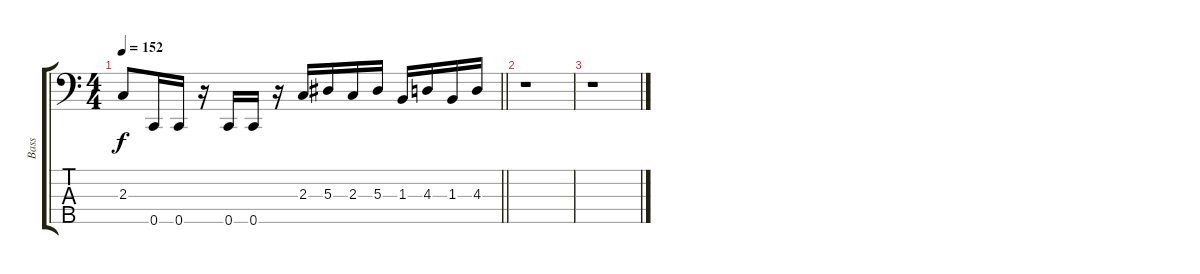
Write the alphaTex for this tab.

\track ("Bass" "Bass") {instrument electricbasspick}
\staff {score tabs}
\tuning (Ab2 Eb2 Bb1 F1 C1) {hide}
\ts (4 4)
\tempo 152
\clef f4
\barLineRight lightlight
\ks c
2.3.8{dy f} 0.5.16 0.5.16 r.16 0.5.16 0.5.16 r.16 2.3.16 5.3.16 2.3.16 5.3.16 1.3.16 4.3.16 1.3.16 4.3.16 |
r.1 |
r.1
